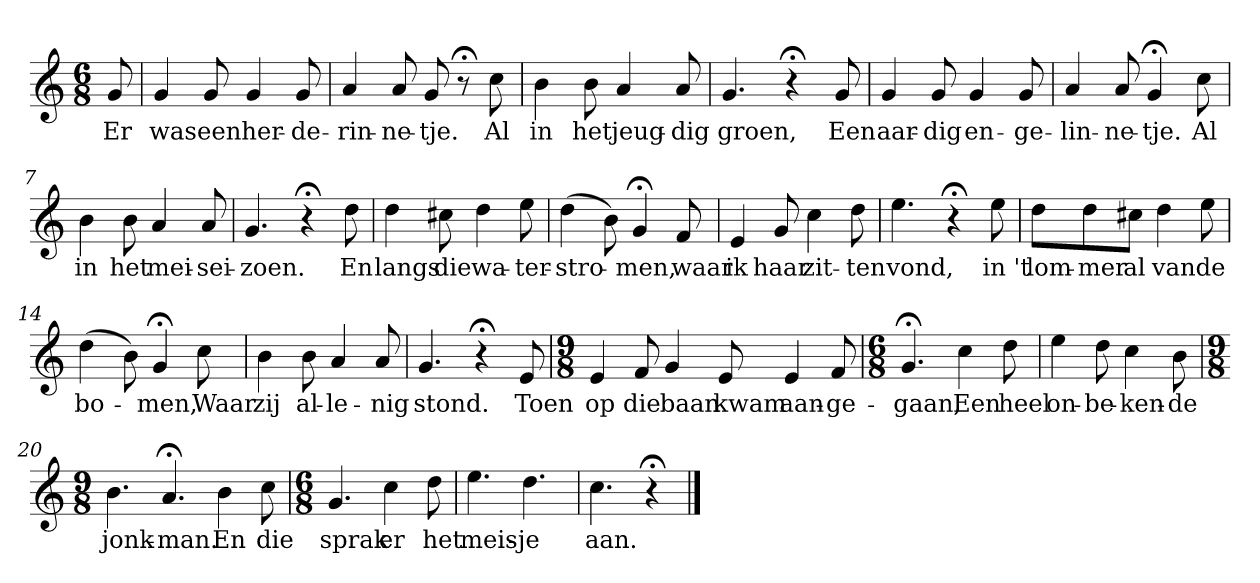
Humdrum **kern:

**kern	**text
*part1	*part1
*staff1	*staff1
*k[]	*
*C:	*
*M6/8	*
*MM120	*
=	=
8g	Er
=1	=1
4g	was
8g	een
4g	her-
8g	-de-
=2	=2
4a	-rin-
8a	-ne-
8g	-tje.
8r;<	.
8cc	Al
=3	=3
4b	in
8b	het
4a	jeug-
8a	-dig
=4	=4
4.g	groen,
4r;<	.
8g	Een
=5	=5
4g	aar-
8g	-dig
4g	en-
8g	-ge-
=6	=6
4a	-lin-
8a	-ne-
4g;<	-tje.
8cc	Al
=7	=7
4b	in
8b	het
4a	mei-
8a	-sei-
=8	=8
4.g	-zoen.
4r;<	.
8dd	En
=9	=9
4dd	langs
8cc#X	die
4dd	wa-
8ee	-ter-
=10	=10
(4dd	-stro-
8b)	.
4g;<	-men,
8f	waar
=11	=11
4e	ik
8g	haar
4cc	zit-
8dd	-ten
=12	=12
4.ee	vond,
4r;<	.
8ee	in 't
=13	=13
8ddL	lom-
8dd	-mer
8cc#XJ	al
4dd	van
8ee	de
=14	=14
(4dd	bo-
8b)	.
4g;<	-men,
8cc	Waar
=15	=15
4b	zij
8b	al-
4a	-le-
8a	-nig
=16	=16
4.g	stond.
4r;<	.
8e	Toen
=17	=17
*M9/8	*
4e	op
8f	die
4g	baan
8e	kwam
4e	aan-
8f	-ge-
=18	=18
*M6/8	*
4.g;<	-gaan,
4cc	Een
8dd	heel
=19	=19
4ee	on-
8dd	-be-
4cc	-ken-
8b	-de
=20	=20
*M9/8	*
4.b	jonk-
4.a;<	-man.
4b	En
8cc	die
=21	=21
*M6/8	*
4.g	sprak
4cc	er
8dd	het
=22	=22
4.ee	meis-
4.dd	-je
=23	=23
4.cc	aan.
4r;<	.
==	==
*-	*-
